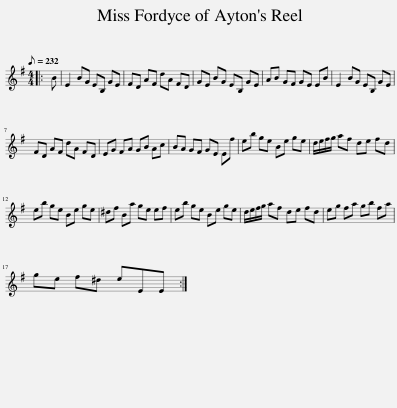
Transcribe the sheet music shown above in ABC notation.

X:1
L:1/8
Q:1/8=232
M:4/4
I:linebreak $
K:Emin
V:1 treble
V:1
|: B | E2 BG EB, GE | FD AF dA FD | GE BG EB, GE | AB GF GE EB | %5
 E2 BG EB, GE |$ FD AF dA FD | EG FA GB Ac | BA GF GE Ef | eb ge Be ge | %10
 d/e/f/g/ af de fd |$ eb ge Be ge | ^df Ba ge ef | eb ge Be ge | d/e/f/g/ af de fd | %15
 eg fa gb fa |$ ge f^d eEE :| %17
